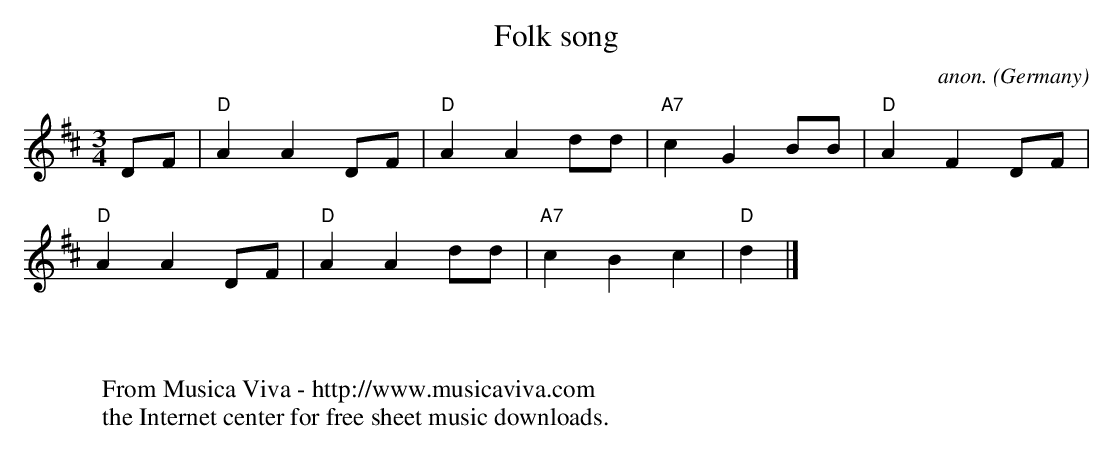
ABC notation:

X:1
T:Folk song
C:anon.
O:Germany
M:3/4
L:1/8
K:D
DF|"D"A2A2DF|"D"A2A2dd|"A7"c2G2BB|"D"A2F2DF|
"D"A2A2DF|"D"A2A2dd|"A7"c2B2c2|"D"d2|]
W:
W:
W:  From Musica Viva - http://www.musicaviva.com
W:  the Internet center for free sheet music downloads.
